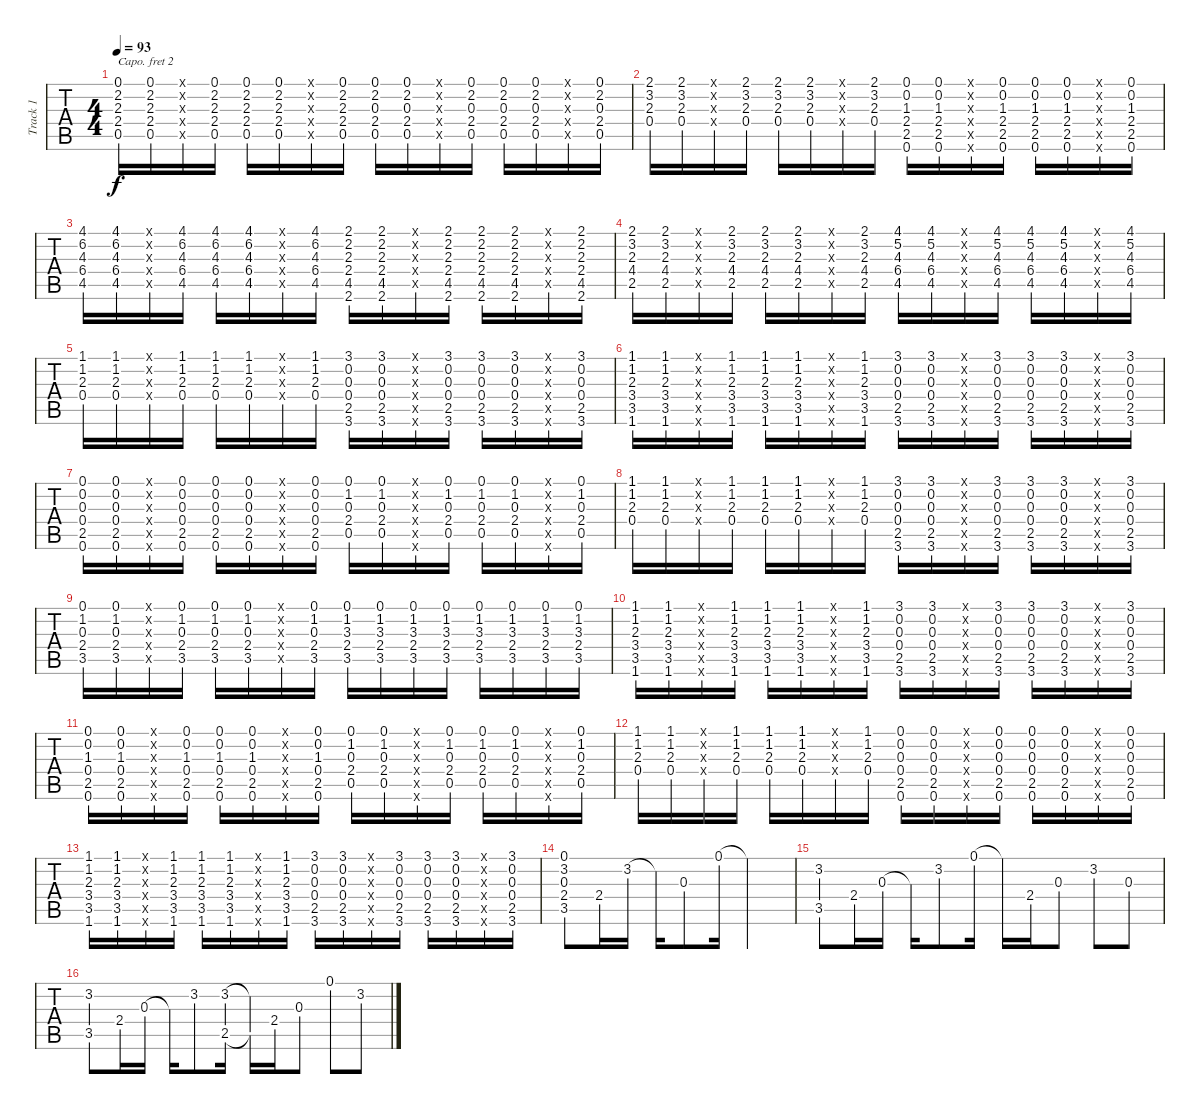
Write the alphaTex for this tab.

\track ("Track 1" "Track 1") {instrument acousticguitarnylon}
\staff {tabs}
\capo 2
\tuning (E4 B3 G3 D3 A2 E2) {hide}
\ts (4 4)
\tempo 93
\clef g2
\ks d
(0.1 2.2 2.3 2.4 0.5).16{dy f} (0.1 2.2 2.3 2.4 0.5).16 (0.1{x} 0.2{x} 0.3{x} 0.4{x} 0.5{x}).16 (0.1 2.2 2.3 2.4 0.5).16 (0.1 2.2 2.3 2.4 0.5).16 (0.1 2.2 2.3 2.4 0.5).16 (0.1{x} 0.2{x} 0.3{x} 0.4{x} 0.5{x}).16 (0.1 2.2 2.3 2.4 0.5).16 (0.1 2.2 0.3 2.4 0.5).16 (0.1 2.2 0.3 2.4 0.5).16 (0.1{x} 0.2{x} 0.3{x} 0.4{x} 0.5{x}).16 (0.1 2.2 0.3 2.4 0.5).16 (0.1 2.2 0.3 2.4 0.5).16 (0.1 2.2 0.3 2.4 0.5).16 (0.1{x} 0.2{x} 0.3{x} 0.4{x} 0.5{x}).16 (0.1 2.2 0.3 2.4 0.5).16 |
(2.1 3.2 2.3 0.4).16 (2.1 3.2 2.3 0.4).16 (0.1{x} 0.2{x} 0.3{x} 0.4{x}).16 (2.1 3.2 2.3 0.4).16 (2.1 3.2 2.3 0.4).16 (2.1 3.2 2.3 0.4).16 (0.1{x} 0.2{x} 0.3{x} 0.4{x}).16 (2.1 3.2 2.3 0.4).16 (0.1 0.2 1.3 2.4 2.5 0.6).16 (0.1 0.2 1.3 2.4 2.5 0.6).16 (0.1{x} 0.2{x} 0.3{x} 0.4{x} 0.5{x} 0.6{x}).16 (0.1 0.2 1.3 2.4 2.5 0.6).16 (0.1 0.2 1.3 2.4 2.5 0.6).16 (0.1 0.2 1.3 2.4 2.5 0.6).16 (0.1{x} 0.2{x} 0.3{x} 0.4{x} 0.5{x} 0.6{x}).16 (0.1 0.2 1.3 2.4 2.5 0.6).16 |
(4.1 6.2 4.3 6.4 4.5).16 (4.1 6.2 4.3 6.4 4.5).16 (0.1{x} 0.2{x} 0.3{x} 0.4{x} 0.5{x}).16 (4.1 6.2 4.3 6.4 4.5).16 (4.1 6.2 4.3 6.4 4.5).16 (4.1 6.2 4.3 6.4 4.5).16 (0.1{x} 0.2{x} 0.3{x} 0.4{x} 0.5{x}).16 (4.1 6.2 4.3 6.4 4.5).16 (2.1 2.2 2.3 2.4 4.5 2.6).16 (2.1 2.2 2.3 2.4 4.5 2.6).16 (0.1{x} 0.2{x} 0.3{x} 0.4{x} 0.5{x}).16 (2.1 2.2 2.3 2.4 4.5 2.6).16 (2.1 2.2 2.3 2.4 4.5 2.6).16 (2.1 2.2 2.3 2.4 4.5 2.6).16 (0.1{x} 0.2{x} 0.3{x} 0.4{x} 0.5{x}).16 (2.1 2.2 2.3 2.4 4.5 2.6).16 |
(2.1 3.2 2.3 4.4 2.5).16 (2.1 3.2 2.3 4.4 2.5).16 (0.1{x} 0.2{x} 0.3{x} 0.4{x} 0.5{x}).16 (2.1 3.2 2.3 4.4 2.5).16 (2.1 3.2 2.3 4.4 2.5).16 (2.1 3.2 2.3 4.4 2.5).16 (0.1{x} 0.2{x} 0.3{x} 0.4{x} 0.5{x}).16 (2.1 3.2 2.3 4.4 2.5).16 (4.1 5.2 4.3 6.4 4.5).16 (4.1 5.2 4.3 6.4 4.5).16 (0.1{x} 0.2{x} 0.3{x} 0.4{x} 0.5{x}).16 (4.1 5.2 4.3 6.4 4.5).16 (4.1 5.2 4.3 6.4 4.5).16 (4.1 5.2 4.3 6.4 4.5).16 (0.1{x} 0.2{x} 0.3{x} 0.4{x} 0.5{x}).16 (4.1 5.2 4.3 6.4 4.5).16 |
(1.1 1.2 2.3 0.4).16 (1.1 1.2 2.3 0.4).16 (0.1{x} 0.2{x} 0.3{x} 0.4{x}).16 (1.1 1.2 2.3 0.4).16 (1.1 1.2 2.3 0.4).16 (1.1 1.2 2.3 0.4).16 (0.1{x} 0.2{x} 0.3{x} 0.4{x}).16 (1.1 1.2 2.3 0.4).16 (3.1 0.2 0.3 0.4 2.5 3.6).16 (3.1 0.2 0.3 0.4 2.5 3.6).16 (0.1{x} 0.2{x} 0.3{x} 0.4{x} 0.5{x} 0.6{x}).16 (3.1 0.2 0.3 0.4 2.5 3.6).16 (3.1 0.2 0.3 0.4 2.5 3.6).16 (3.1 0.2 0.3 0.4 2.5 3.6).16 (0.1{x} 0.2{x} 0.3{x} 0.4{x} 0.5{x} 0.6{x}).16 (3.1 0.2 0.3 0.4 2.5 3.6).16 |
(1.1 1.2 2.3 3.4 3.5 1.6).16 (1.1 1.2 2.3 3.4 3.5 1.6).16 (0.1{x} 0.2{x} 0.3{x} 0.4{x} 0.5{x} 0.6{x}).16 (1.1 1.2 2.3 3.4 3.5 1.6).16 (1.1 1.2 2.3 3.4 3.5 1.6).16 (1.1 1.2 2.3 3.4 3.5 1.6).16 (0.1{x} 0.2{x} 0.3{x} 0.4{x} 0.5{x} 0.6{x}).16 (1.1 1.2 2.3 3.4 3.5 1.6).16 (3.1 0.2 0.3 0.4 2.5 3.6).16 (3.1 0.2 0.3 0.4 2.5 3.6).16 (0.1{x} 0.2{x} 0.3{x} 0.4{x} 0.5{x} 0.6{x}).16 (3.1 0.2 0.3 0.4 2.5 3.6).16 (3.1 0.2 0.3 0.4 2.5 3.6).16 (3.1 0.2 0.3 0.4 2.5 3.6).16 (0.1{x} 0.2{x} 0.3{x} 0.4{x} 0.5{x} 0.6{x}).16 (3.1 0.2 0.3 0.4 2.5 3.6).16 |
(0.1 0.2 0.3 0.4 2.5 0.6).16 (0.1 0.2 0.3 0.4 2.5 0.6).16 (0.1{x} 0.2{x} 0.3{x} 0.4{x} 0.5{x} 0.6{x}).16 (0.1 0.2 0.3 0.4 2.5 0.6).16 (0.1 0.2 0.3 0.4 2.5 0.6).16 (0.1 0.2 0.3 0.4 2.5 0.6).16 (0.1{x} 0.2{x} 0.3{x} 0.4{x} 0.5{x} 0.6{x}).16 (0.1 0.2 0.3 0.4 2.5 0.6).16 (0.1 1.2 0.3 2.4 0.5).16 (0.1 1.2 0.3 2.4 0.5).16 (0.1{x} 0.2{x} 0.3{x} 0.4{x} 0.5{x} 0.6{x}).16 (0.1 1.2 0.3 2.4 0.5).16 (0.1 1.2 0.3 2.4 0.5).16 (0.1 1.2 0.3 2.4 0.5).16 (0.1{x} 0.2{x} 0.3{x} 0.4{x} 0.5{x} 0.6{x}).16 (0.1 1.2 0.3 2.4 0.5).16 |
(1.1 1.2 2.3 0.4).16 (1.1 1.2 2.3 0.4).16 (0.1{x} 0.2{x} 0.3{x} 0.4{x}).16 (1.1 1.2 2.3 0.4).16 (1.1 1.2 2.3 0.4).16 (1.1 1.2 2.3 0.4).16 (0.1{x} 0.2{x} 0.3{x} 0.4{x}).16 (1.1 1.2 2.3 0.4).16 (3.1 0.2 0.3 0.4 2.5 3.6).16 (3.1 0.2 0.3 0.4 2.5 3.6).16 (0.1{x} 0.2{x} 0.3{x} 0.4{x} 0.5{x} 0.6{x}).16 (3.1 0.2 0.3 0.4 2.5 3.6).16 (3.1 0.2 0.3 0.4 2.5 3.6).16 (3.1 0.2 0.3 0.4 2.5 3.6).16 (0.1{x} 0.2{x} 0.3{x} 0.4{x} 0.5{x} 0.6{x}).16 (3.1 0.2 0.3 0.4 2.5 3.6).16 |
(0.1 1.2 0.3 2.4 3.5).16 (0.1 1.2 0.3 2.4 3.5).16 (0.1{x} 0.2{x} 0.3{x} 0.4{x} 0.5{x}).16 (0.1 1.2 0.3 2.4 3.5).16 (0.1 1.2 0.3 2.4 3.5).16 (0.1 1.2 0.3 2.4 3.5).16 (0.1{x} 0.2{x} 0.3{x} 0.4{x} 0.5{x}).16 (0.1 1.2 0.3 2.4 3.5).16 (0.1 1.2 3.3 2.4 3.5).16 (0.1 1.2 3.3 2.4 3.5).16 (0.1 1.2 3.3 2.4 3.5).16 (0.1 1.2 3.3 2.4 3.5).16 (0.1 1.2 3.3 2.4 3.5).16 (0.1 1.2 3.3 2.4 3.5).16 (0.1 1.2 3.3 2.4 3.5).16 (0.1 1.2 3.3 2.4 3.5).16 |
(1.1 1.2 2.3 3.4 3.5 1.6).16 (1.1 1.2 2.3 3.4 3.5 1.6).16 (0.1{x} 0.2{x} 0.3{x} 0.4{x} 0.5{x} 0.6{x}).16 (1.1 1.2 2.3 3.4 3.5 1.6).16 (1.1 1.2 2.3 3.4 3.5 1.6).16 (1.1 1.2 2.3 3.4 3.5 1.6).16 (0.1{x} 0.2{x} 0.3{x} 0.4{x} 0.5{x} 0.6{x}).16 (1.1 1.2 2.3 3.4 3.5 1.6).16 (3.1 0.2 0.3 0.4 2.5 3.6).16 (3.1 0.2 0.3 0.4 2.5 3.6).16 (0.1{x} 0.2{x} 0.3{x} 0.4{x} 0.5{x} 0.6{x}).16 (3.1 0.2 0.3 0.4 2.5 3.6).16 (3.1 0.2 0.3 0.4 2.5 3.6).16 (3.1 0.2 0.3 0.4 2.5 3.6).16 (0.1{x} 0.2{x} 0.3{x} 0.4{x} 0.5{x} 0.6{x}).16 (3.1 0.2 0.3 0.4 2.5 3.6).16 |
(0.1 0.2 1.3 0.4 2.5 0.6).16 (0.1 0.2 1.3 0.4 2.5 0.6).16 (0.1{x} 0.2{x} 0.3{x} 0.4{x} 0.5{x} 0.6{x}).16 (0.1 0.2 1.3 0.4 2.5 0.6).16 (0.1 0.2 1.3 0.4 2.5 0.6).16 (0.1 0.2 1.3 0.4 2.5 0.6).16 (0.1{x} 0.2{x} 0.3{x} 0.4{x} 0.5{x} 0.6{x}).16 (0.1 0.2 1.3 0.4 2.5 0.6).16 (0.1 1.2 0.3 2.4 0.5).16 (0.1 1.2 0.3 2.4 0.5).16 (0.1{x} 0.2{x} 0.3{x} 0.4{x} 0.5{x} 0.6{x}).16 (0.1 1.2 0.3 2.4 0.5).16 (0.1 1.2 0.3 2.4 0.5).16 (0.1 1.2 0.3 2.4 0.5).16 (0.1{x} 0.2{x} 0.3{x} 0.4{x} 0.5{x} 0.6{x}).16 (0.1 1.2 0.3 2.4 0.5).16 |
(1.1 1.2 2.3 0.4).16 (1.1 1.2 2.3 0.4).16 (0.1{x} 0.2{x} 0.3{x} 0.4{x}).16 (1.1 1.2 2.3 0.4).16 (1.1 1.2 2.3 0.4).16 (1.1 1.2 2.3 0.4).16 (0.1{x} 0.2{x} 0.3{x} 0.4{x}).16 (1.1 1.2 2.3 0.4).16 (0.1 0.2 0.3 0.4 2.5 0.6).16 (0.1 0.2 0.3 0.4 2.5 0.6).16 (0.1{x} 0.2{x} 0.3{x} 0.4{x} 0.5{x} 0.6{x}).16 (0.1 0.2 0.3 0.4 2.5 0.6).16 (0.1 0.2 0.3 0.4 2.5 0.6).16 (0.1 0.2 0.3 0.4 2.5 0.6).16 (0.1{x} 0.2{x} 0.3{x} 0.4{x} 0.5{x} 0.6{x}).16 (0.1 0.2 0.3 0.4 2.5 0.6).16 |
(1.1 1.2 2.3 3.4 3.5 1.6).16 (1.1 1.2 2.3 3.4 3.5 1.6).16 (0.1{x} 0.2{x} 0.3{x} 0.4{x} 0.5{x} 0.6{x}).16 (1.1 1.2 2.3 3.4 3.5 1.6).16 (1.1 1.2 2.3 3.4 3.5 1.6).16 (1.1 1.2 2.3 3.4 3.5 1.6).16 (0.1{x} 0.2{x} 0.3{x} 0.4{x} 0.5{x} 0.6{x}).16 (1.1 1.2 2.3 3.4 3.5 1.6).16 (3.1 0.2 0.3 0.4 2.5 3.6).16 (3.1 0.2 0.3 0.4 2.5 3.6).16 (0.1{x} 0.2{x} 0.3{x} 0.4{x} 0.5{x} 0.6{x}).16 (3.1 0.2 0.3 0.4 2.5 3.6).16 (3.1 0.2 0.3 0.4 2.5 3.6).16 (3.1 0.2 0.3 0.4 2.5 3.6).16 (0.1{x} 0.2{x} 0.3{x} 0.4{x} 0.5{x} 0.6{x}).16 (3.1 0.2 0.3 0.4 2.5 3.6).16 |
(0.1 3.2 0.3 2.4 3.5).8 2.4.16 3.2.16 3.2{t}.16 0.3.8 0.1.16 0.1{t}.2 |
(3.2 3.5).8{volume 13} 2.4.16 0.3.16 0.3{t}.16 3.2.8 0.1.16 0.1{t}.16 2.4.16 0.3.8 3.2.8 0.3.8 |
(3.2 3.5).8 2.4.16 0.3.16 0.3{t}.16 3.2.8 (3.2 2.5).16 (3.2{t} 2.5{t}).16 2.4.16 0.3.8 0.1.8 3.2.8
